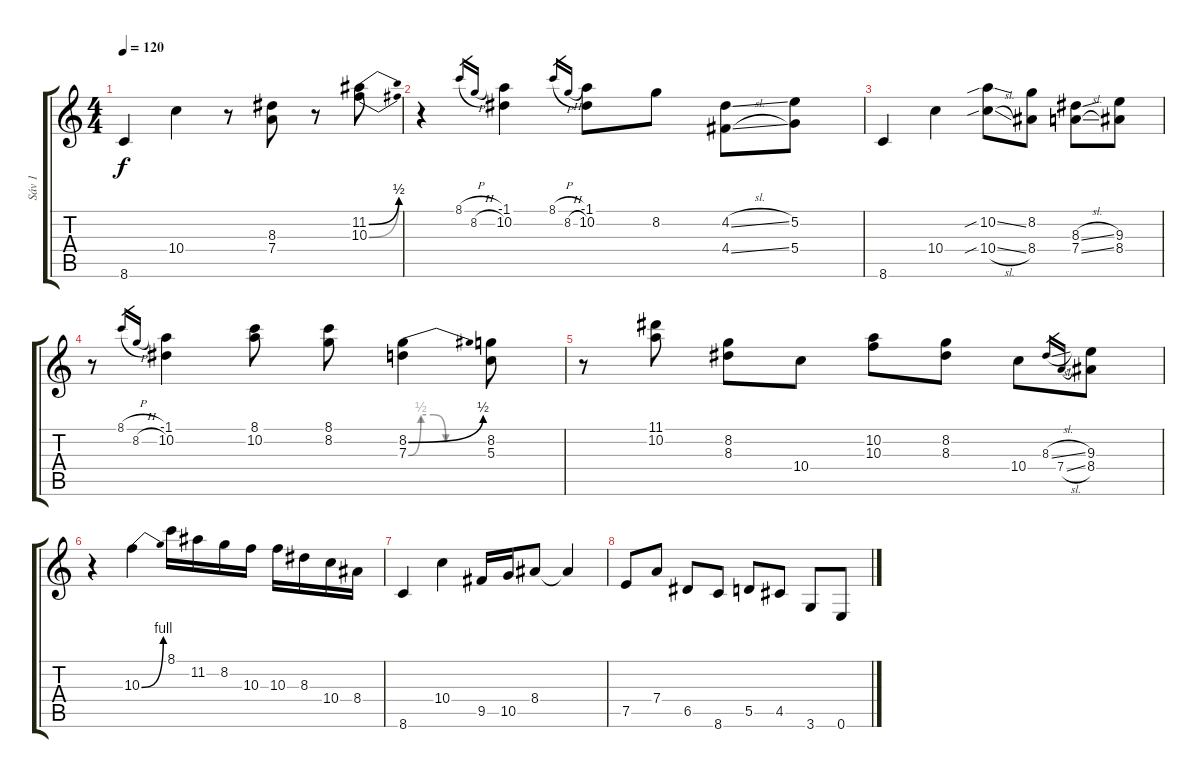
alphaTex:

\track ("Sáv 1" "Sáv 1") {instrument overdrivenguitar}
\staff {score tabs}
\tuning (E4 B3 G3 D3 A2 E2) {hide}
\ts (4 4)
\tempo 120
\clef g2
\ks c
8.6.4{dy f} 10.4.4 r.8 (8.3 7.4).8 r.8 (11.2{be (bend 0 0 60 2)} 10.3{be (bend 0 0 60 2)}).8 |
r.4 8.1{h}.16{gr} 8.2{h}.16{gr} (-1.1 10.2).4 8.1{h}.16{gr} 8.2{h}.16{gr} (-1.1 10.2).8 8.2.8 (4.2{sl} 4.4{sl}).8 (5.2 5.4).8 |
8.6.4 10.4.4 (10.2{sib ss} 10.4{sib sl}).8 (8.2 8.4).8 (8.3{sl} 7.4{sl}).8 (9.3 8.4).8 |
r.8 8.1{h}.16{gr} 8.2{h}.16{gr} (-1.1 10.2).4 (8.1 10.2).8 (8.1 8.2).8 (8.2{be (bend 0 0 60 2)} 7.3{be (custom 0 0 10 2 20 2 30 0 60 0)}).4 (8.2 5.3).8 |
r.8 (11.1 10.2).8 (8.2 8.3).8 10.4.8 (10.2 10.3).8 (8.2 8.3).8 10.4.8 8.3{sl}.16{gr} 7.4{sl}.16{gr} (9.3 8.4).8 |
r.4 10.3{be (bend 0 0 60 4)}.4 8.1.16 11.2.16 8.2.16 10.3.16 10.3.16 8.3.16 10.4.16 8.4.16 |
8.6.4 10.4.4 9.5.16 10.5.16 8.4.8 8.4{t}.4 |
7.5.8 7.4.8 6.5.8 8.6.8 5.5.8 4.5.8 3.6.8 0.6.8
